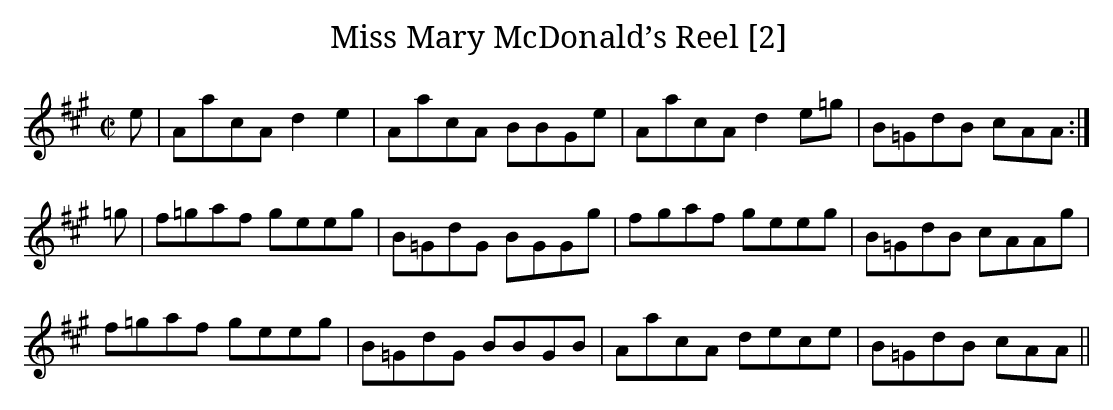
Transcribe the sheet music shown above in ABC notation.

X:1
T:Miss Mary McDonald’s Reel [2]
M:C|
L:1/8
K:A
e|AacA d2e2|AacA BBGe|AacA d2 e=g|B=GdB cAA:|
=g|f=gaf geeg|B=GdG BGGg|f-gaf geeg|B=GdB cAAg|
f=gaf geeg|B=GdG BBGB|AacA dece|B=GdB cAA||
